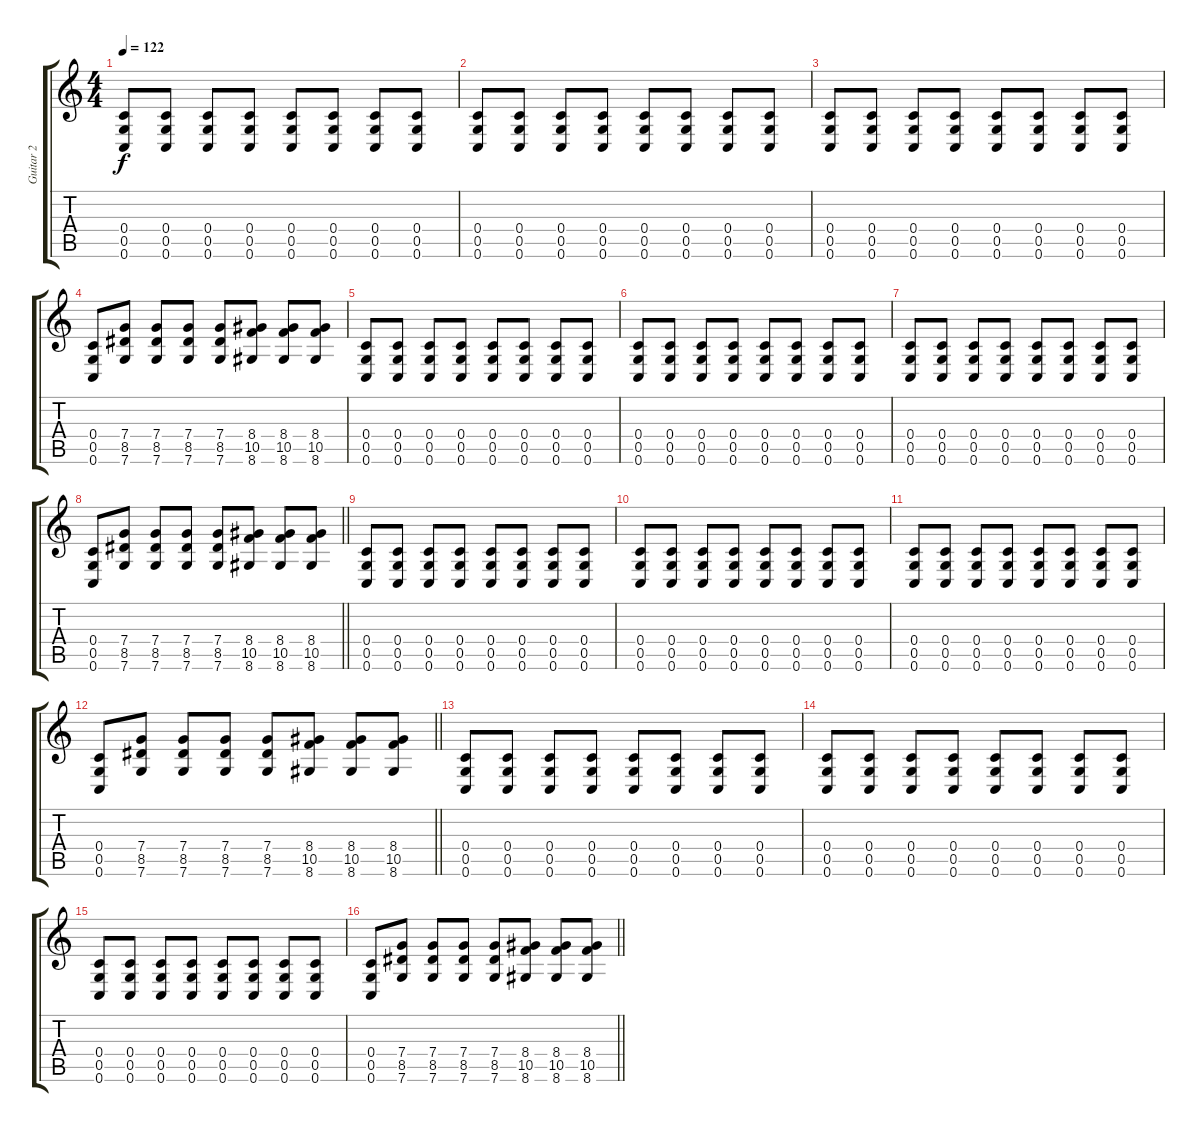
\track ("Guitar 2" "Guitar 2") {instrument distortionguitar}
\staff {score tabs}
\tuning (D4 A3 F3 C3 G2 C2) {hide}
\ts (4 4)
\tempo 122
\clef g2
\ks c
(0.4 0.5 0.6).8{dy f} (0.4 0.5 0.6).8 (0.4 0.5 0.6).8 (0.4 0.5 0.6).8 (0.4 0.5 0.6).8 (0.4 0.5 0.6).8 (0.4 0.5 0.6).8 (0.4 0.5 0.6).8 |
(0.4 0.5 0.6).8 (0.4 0.5 0.6).8 (0.4 0.5 0.6).8 (0.4 0.5 0.6).8 (0.4 0.5 0.6).8 (0.4 0.5 0.6).8 (0.4 0.5 0.6).8 (0.4 0.5 0.6).8 |
(0.4 0.5 0.6).8 (0.4 0.5 0.6).8 (0.4 0.5 0.6).8 (0.4 0.5 0.6).8 (0.4 0.5 0.6).8 (0.4 0.5 0.6).8 (0.4 0.5 0.6).8 (0.4 0.5 0.6).8 |
(0.4 0.5 0.6).8 (7.4 8.5 7.6).8 (7.4 8.5 7.6).8 (7.4 8.5 7.6).8 (7.4 8.5 7.6).8 (8.4 10.5 8.6).8 (8.4 10.5 8.6).8 (8.4 10.5 8.6).8 |
(0.4 0.5 0.6).8 (0.4 0.5 0.6).8 (0.4 0.5 0.6).8 (0.4 0.5 0.6).8 (0.4 0.5 0.6).8 (0.4 0.5 0.6).8 (0.4 0.5 0.6).8 (0.4 0.5 0.6).8 |
(0.4 0.5 0.6).8 (0.4 0.5 0.6).8 (0.4 0.5 0.6).8 (0.4 0.5 0.6).8 (0.4 0.5 0.6).8 (0.4 0.5 0.6).8 (0.4 0.5 0.6).8 (0.4 0.5 0.6).8 |
(0.4 0.5 0.6).8 (0.4 0.5 0.6).8 (0.4 0.5 0.6).8 (0.4 0.5 0.6).8 (0.4 0.5 0.6).8 (0.4 0.5 0.6).8 (0.4 0.5 0.6).8 (0.4 0.5 0.6).8 |
\barLineRight lightlight
(0.4 0.5 0.6).8 (7.4 8.5 7.6).8 (7.4 8.5 7.6).8 (7.4 8.5 7.6).8 (7.4 8.5 7.6).8 (8.4 10.5 8.6).8 (8.4 10.5 8.6).8 (8.4 10.5 8.6).8 |
(0.4 0.5 0.6).8 (0.4 0.5 0.6).8 (0.4 0.5 0.6).8 (0.4 0.5 0.6).8 (0.4 0.5 0.6).8 (0.4 0.5 0.6).8 (0.4 0.5 0.6).8 (0.4 0.5 0.6).8 |
(0.4 0.5 0.6).8 (0.4 0.5 0.6).8 (0.4 0.5 0.6).8 (0.4 0.5 0.6).8 (0.4 0.5 0.6).8 (0.4 0.5 0.6).8 (0.4 0.5 0.6).8 (0.4 0.5 0.6).8 |
(0.4 0.5 0.6).8 (0.4 0.5 0.6).8 (0.4 0.5 0.6).8 (0.4 0.5 0.6).8 (0.4 0.5 0.6).8 (0.4 0.5 0.6).8 (0.4 0.5 0.6).8 (0.4 0.5 0.6).8 |
\barLineRight lightlight
(0.4 0.5 0.6).8 (7.4 8.5 7.6).8 (7.4 8.5 7.6).8 (7.4 8.5 7.6).8 (7.4 8.5 7.6).8 (8.4 10.5 8.6).8 (8.4 10.5 8.6).8 (8.4 10.5 8.6).8 |
(0.4 0.5 0.6).8 (0.4 0.5 0.6).8 (0.4 0.5 0.6).8 (0.4 0.5 0.6).8 (0.4 0.5 0.6).8 (0.4 0.5 0.6).8 (0.4 0.5 0.6).8 (0.4 0.5 0.6).8 |
(0.4 0.5 0.6).8 (0.4 0.5 0.6).8 (0.4 0.5 0.6).8 (0.4 0.5 0.6).8 (0.4 0.5 0.6).8 (0.4 0.5 0.6).8 (0.4 0.5 0.6).8 (0.4 0.5 0.6).8 |
(0.4 0.5 0.6).8 (0.4 0.5 0.6).8 (0.4 0.5 0.6).8 (0.4 0.5 0.6).8 (0.4 0.5 0.6).8 (0.4 0.5 0.6).8 (0.4 0.5 0.6).8 (0.4 0.5 0.6).8 |
\barLineRight lightlight
(0.4 0.5 0.6).8 (7.4 8.5 7.6).8 (7.4 8.5 7.6).8 (7.4 8.5 7.6).8 (7.4 8.5 7.6).8 (8.4 10.5 8.6).8 (8.4 10.5 8.6).8 (8.4 10.5 8.6).8
